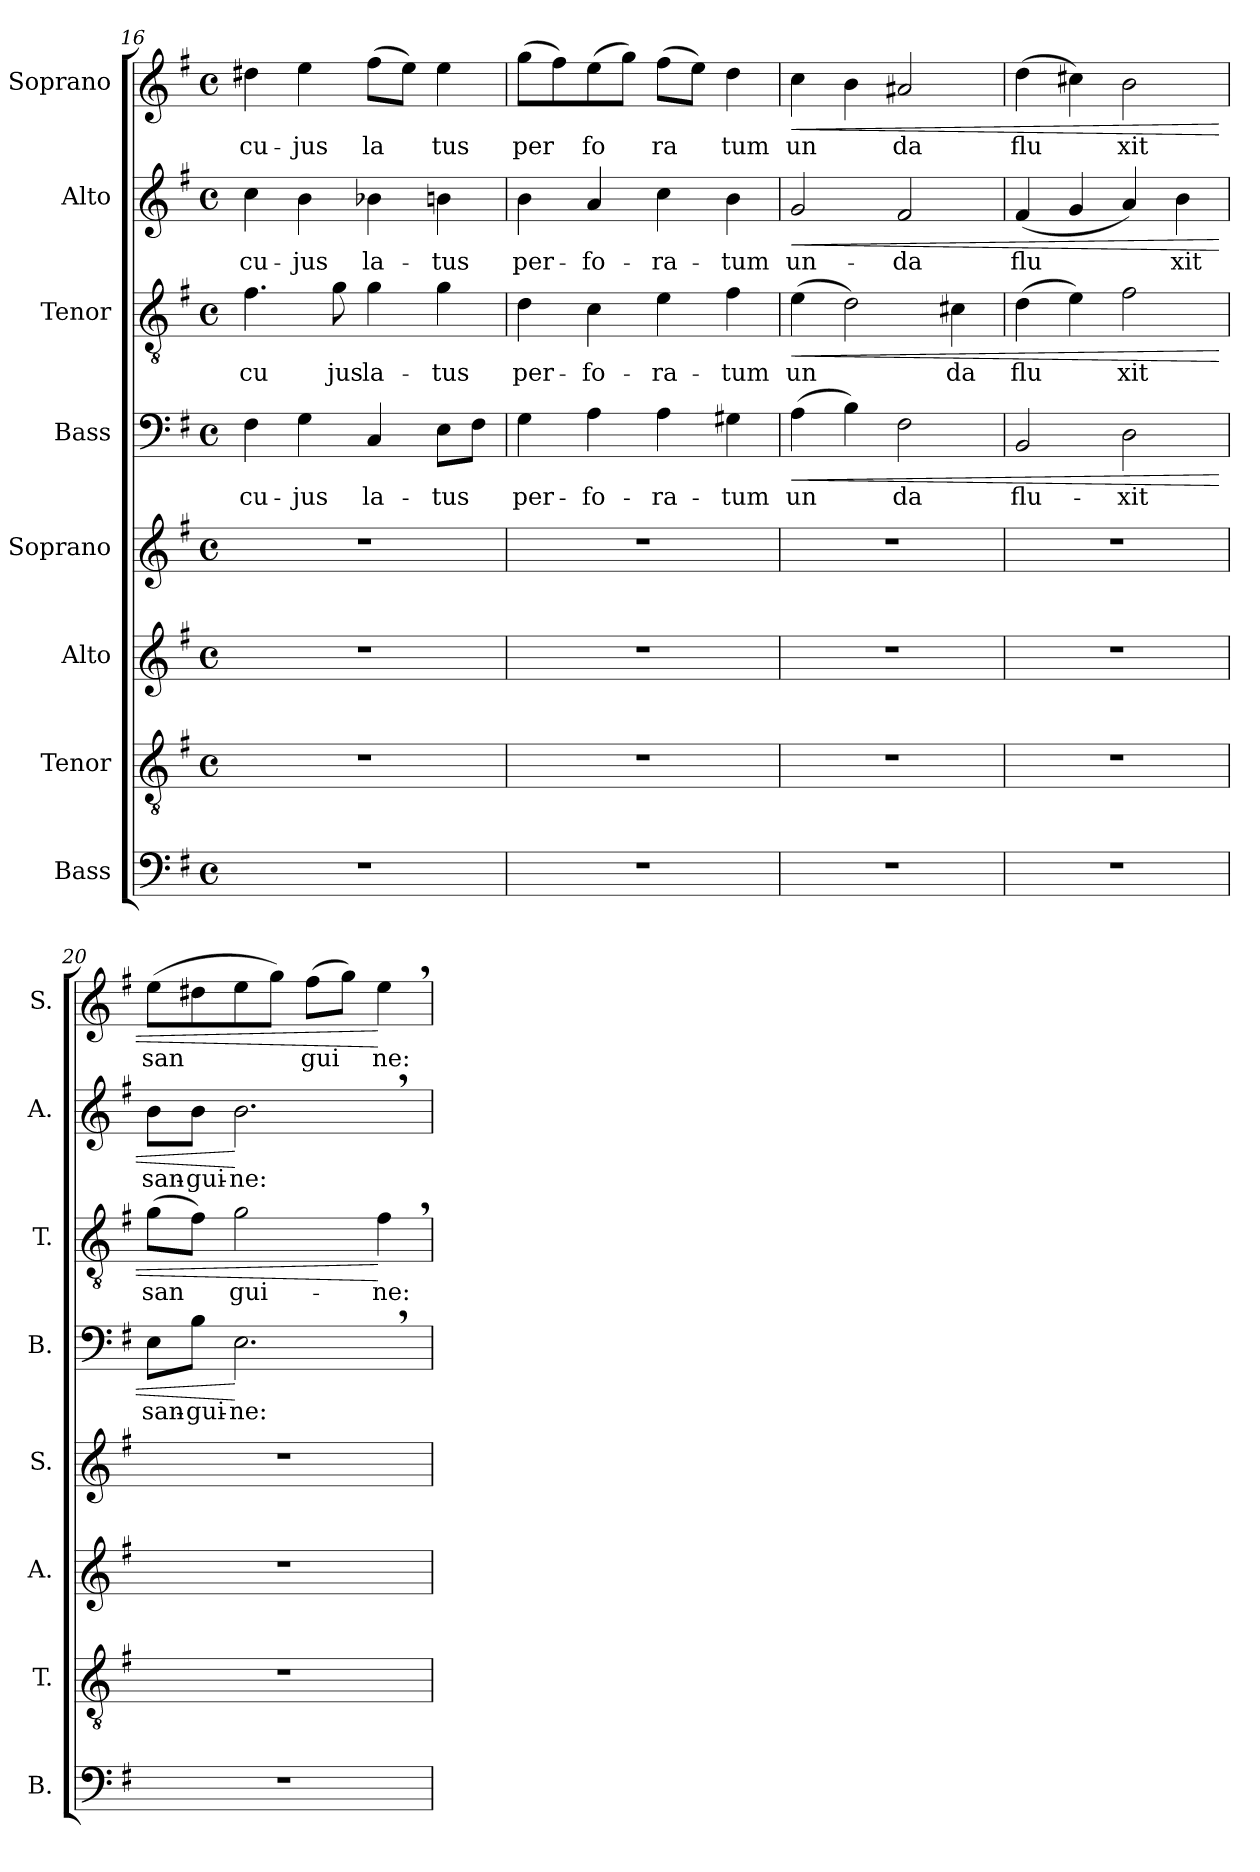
**kern	**kern	**kern	**kern	**kern	**text	**dynam	**kern	**text	**dynam	**kern	**text	**dynam	**kern	**text	**dynam
*part8	*part7	*part6	*part5	*part4	*part4	*part4	*part3	*part3	*part3	*part2	*part2	*part2	*part1	*part1	*part1
*staff8	*staff7	*staff6	*staff5	*staff4	*staff4	*staff4	*staff3	*staff3	*staff3	*staff2	*staff2	*staff2	*staff1	*staff1	*staff1
*I"Bass	*I"Tenor	*I"Alto	*I"Soprano	*I"Bass	*	*	*I"Tenor	*	*	*I"Alto	*	*	*I"Soprano	*	*
*I'B.	*I'T.	*I'A.	*I'S.	*I'B.	*	*	*I'T.	*	*	*I'A.	*	*	*I'S.	*	*
*clefF4	*clefGv2	*clefG2	*clefG2	*clefF4	*	*	*clefGv2	*	*	*clefG2	*	*	*clefG2	*	*
*k[f#]	*k[f#]	*k[f#]	*k[f#]	*k[f#]	*	*	*k[f#]	*	*	*k[f#]	*	*	*k[f#]	*	*
*G:	*G:	*G:	*G:	*G:	*	*	*G:	*	*	*G:	*	*	*G:	*	*
*M4/4	*M4/4	*M4/4	*M4/4	*M4/4	*	*	*M4/4	*	*	*M4/4	*	*	*M4/4	*	*
*met(c)	*met(c)	*met(c)	*met(c)	*met(c)	*	*	*met(c)	*	*	*met(c)	*	*	*met(c)	*	*
=16	=16	=16	=16	=16	=16	=16	=16	=16	=16	=16	=16	=16	=16	=16	=16
!	!	!	!	!	!LO:LY:b:cj	!	!	!LO:LY:b:cj	!	!	!LO:LY:b:cj	!	!	!LO:LY:b:cj	!
1r	1r	1r	1r	4F#\	cu-	.	4.f#\	cu	.	4cc\	cu-	.	4dd#X\	cu-	.
!	!	!	!	!	!LO:LY:b:cj	!	!	!	!	!	!LO:LY:b:cj	!	!	!LO:LY:b:cj	!
.	.	.	.	4G\	-jus	.	.	.	.	4b\	-jus	.	4ee\	-jus	.
!	!	!	!	!	!	!	!	!LO:LY:b:cj	!	!	!	!	!	!	!
.	.	.	.	.	.	.	8g\	jus	.	.	.	.	.	.	.
!	!	!	!	!	!LO:LY:b:cj	!	!	!LO:LY:b:cj	!	!	!LO:LY:b:cj	!	!	!LO:LY:b:cj	!
.	.	.	.	4C/	la-	.	4g\	la-	.	4b-X\	la-	.	(>8ff#\L	la-	.
!	!	!	!	!	!	!	!	!	!	!	!	!	!	!LO:LY:b:cj	!
.	.	.	.	.	.	.	.	.	.	.	.	.	8ee\J)	--	.
!	!	!	!	!	!LO:LY:b:cj	!	!	!LO:LY:b:cj	!	!	!LO:LY:b:cj	!	!	!LO:LY:b:cj	!
.	.	.	.	8E\L	-tus	.	4g\	-tus	.	4bn\	-tus	.	4ee\	-tus	.
!	!	!	!	!	!LO:LY:b:cj	!	!	!	!	!	!	!	!	!	!
.	.	.	.	8F#\J	.	.	.	.	.	.	.	.	.	.	.
!!LO:PB:g=z
=17	=17	=17	=17	=17	=17	=17	=17	=17	=17	=17	=17	=17	=17	=17	=17
!	!	!	!	!	!LO:LY:b:cj	!	!	!LO:LY:b:cj	!	!	!LO:LY:b:cj	!	!	!LO:LY:b:cj	!
1r	1r	1r	1r	4G\	per-	.	4d\	per-	.	4b\	per-	.	(>8gg\L	per-	.
!	!	!	!	!	!	!	!	!	!	!	!	!	!	!LO:LY:b:cj	!
.	.	.	.	.	.	.	.	.	.	.	.	.	8ff#\)	--	.
!	!	!	!	!	!LO:LY:b:cj	!	!	!LO:LY:b:cj	!	!	!LO:LY:b:cj	!	!	!LO:LY:b:cj	!
.	.	.	.	4A\	-fo-	.	4c\	-fo-	.	4a/	-fo-	.	(>8ee\	-fo-	.
!	!	!	!	!	!	!	!	!	!	!	!	!	!	!LO:LY:b:cj	!
.	.	.	.	.	.	.	.	.	.	.	.	.	8gg\J)	--	.
!	!	!	!	!	!LO:LY:b:cj	!	!	!LO:LY:b:cj	!	!	!LO:LY:b:cj	!	!	!LO:LY:b:cj	!
.	.	.	.	4A\	-ra-	.	4e\	-ra-	.	4cc\	-ra-	.	(>8ff#\L	-ra-	.
!	!	!	!	!	!	!	!	!	!	!	!	!	!	!LO:LY:b:cj	!
.	.	.	.	.	.	.	.	.	.	.	.	.	8ee\J)	--	.
!	!	!	!	!	!LO:LY:b:cj	!	!	!LO:LY:b:cj	!	!	!LO:LY:b:cj	!	!	!LO:LY:b:cj	!
.	.	.	.	4G#X\	-tum	.	4f#\	-tum	.	4b\	-tum	.	4dd\	-tum	.
=18	=18	=18	=18	=18	=18	=18	=18	=18	=18	=18	=18	=18	=18	=18	=18
!	!	!	!	!	!LO:LY:b:cj	!LO:HP:b	!	!LO:LY:b:cj	!LO:HP:b	!	!LO:LY:b:cj	!LO:HP:b	!	!LO:LY:b:cj	!LO:HP:b
1r	1r	1r	1r	(>4A\	un-	<	(>4e\	un-	<	2g/	un-	<	4cc\	un-	<
!	!	!	!	!	!LO:LY:b:cj	!	!	!LO:LY:b:cj	!	!	!	!	!	!LO:LY:b:cj	!
.	.	.	.	4B\)	--	.	2d\)	--	.	.	.	.	4b\	--	.
!	!	!	!	!	!LO:LY:b:cj	!	!	!	!	!	!LO:LY:b:cj	!	!	!LO:LY:b:cj	!
.	.	.	.	2F#\	-da	.	.	.	.	2f#/	-da	.	2a#X/	-da	.
!	!	!	!	!	!	!	!	!LO:LY:b:cj	!	!	!	!	!	!	!
.	.	.	.	.	.	.	4c#X\	-da	.	.	.	.	.	.	.
=19	=19	=19	=19	=19	=19	=19	=19	=19	=19	=19	=19	=19	=19	=19	=19
!	!	!	!	!	!LO:LY:b:cj	!	!	!LO:LY:b:cj	!	!	!LO:LY:b:cj	!	!	!LO:LY:b:cj	!
1r	1r	1r	1r	2BB/	flu-	.	(>4d\	flu-	.	(<4f#/	flu-	.	(>4dd\	flu-	.
!	!	!	!	!	!	!	!	!LO:LY:b:cj	!	!	!LO:LY:b:cj	!	!	!LO:LY:b:cj	!
.	.	.	.	.	.	.	4e\)	--	.	4g/	--	.	4cc#X\)	--	.
!	!	!	!	!	!LO:LY:b:cj	!	!	!LO:LY:b:cj	!	!	!LO:LY:b:cj	!	!	!LO:LY:b:cj	!
.	.	.	.	2D\	-xit	.	2f#\	-xit	.	4a/)	--	.	2b\	-xit	.
!	!	!	!	!	!	!	!	!	!	!	!LO:LY:b:cj	!	!	!	!
.	.	.	.	.	.	.	.	.	.	4b\	-xit	.	.	.	.
=20	=20	=20	=20	=20	=20	=20	=20	=20	=20	=20	=20	=20	=20	=20	=20
!	!	!	!	!	!LO:LY:b:cj	!	!	!LO:LY:b:cj	!	!	!LO:LY:b:cj	!	!	!LO:LY:b:cj	!
1r	1r	1r	1r	8E\L	san-	.	(>8g\L	san-	.	8b\L	san-	.	(>8ee\L	san-	.
!	!	!	!	!	!LO:LY:b:cj	!	!	!LO:LY:b:cj	!	!	!LO:LY:b:cj	!	!	!LO:LY:b:cj	!
.	.	.	.	8B\J	-gui-	.	8f#\J)	--	.	8b\J	-gui-	.	8dd#X\	--	.
!	!	!	!	!	!LO:LY:b:cj	!	!	!LO:LY:b:cj	!	!	!LO:LY:b:cj	!	!	!LO:LY:b:cj	!
.	.	.	.	2.E,>\	-ne:	[	2g\	-gui-	.	2.b,>\	-ne:	[	8ee\	--	.
!	!	!	!	!	!	!	!	!	!	!	!	!	!	!LO:LY:b:cj	!
.	.	.	.	.	.	.	.	.	.	.	.	.	8gg\J)	--	.
!	!	!	!	!	!	!	!	!	!	!	!	!	!	!LO:LY:b:cj	!
.	.	.	.	.	.	.	.	.	.	.	.	.	(>8ff#\L	-gui-	.
!	!	!	!	!	!	!	!	!	!	!	!	!	!	!LO:LY:b:cj	!
.	.	.	.	.	.	.	.	.	.	.	.	.	8gg\J)	--	.
!	!	!	!	!	!	!	!	!LO:LY:b:cj	!	!	!	!	!	!LO:LY:b:cj	!
.	.	.	.	.	.	.	4f#,>\	-ne:	[	.	.	.	4ee,>\	-ne:	[
=	=	=	=	=	=	=	=	=	=	=	=	=	=	=	=
*-	*-	*-	*-	*-	*-	*-	*-	*-	*-	*-	*-	*-	*-	*-	*-
